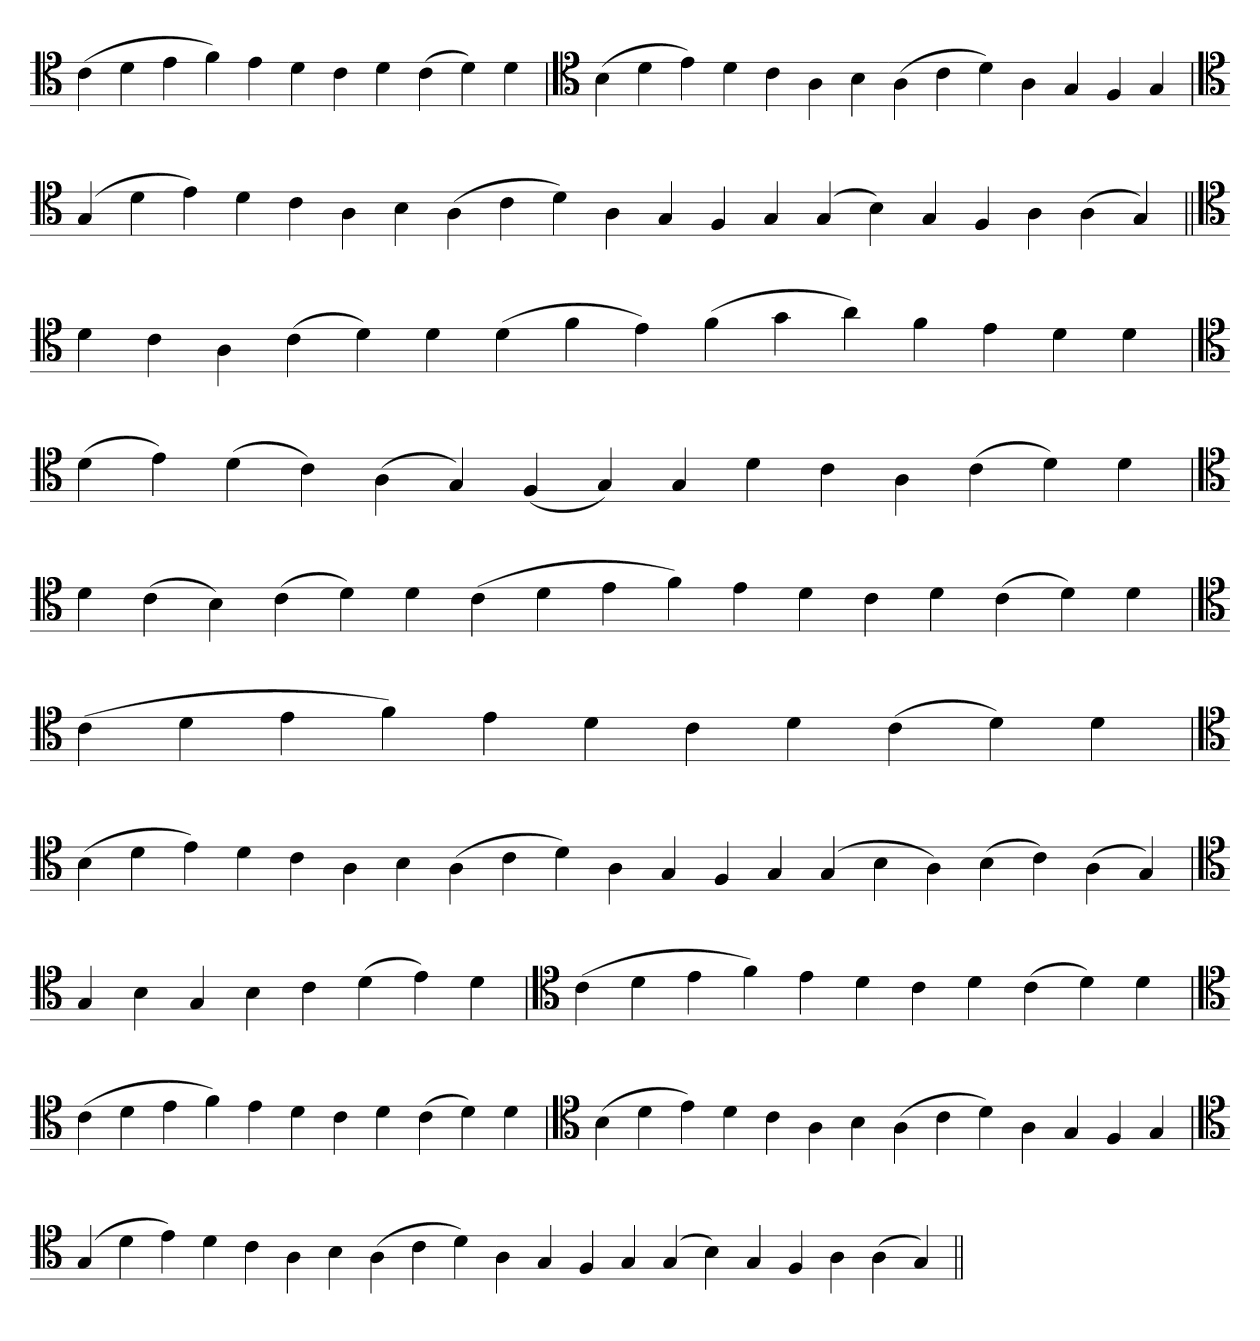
**kern
*part1
*staff1
*clefC4
=
(4c
4d
4e
4f)
4e
4d
4c
4d
(4c
4d)
4d
=`
*clefC4
(4B
4d
4e)
4d
4c
4A
4B
(4A
4c
4d)
4A
4G
4F
4G
='
*clefC4
(4G
4d
4e)
4d
4c
4A
4B
(4A
4c
4d)
4A
4G
4F
4G
(4G
4B)
4G
4F
4A
(4A
4G)
=||
*clefC4
4d
4c
4A
(4c
4d)
4d
(4d
4f
4e)
(4f
4g
4a)
4f
4e
4d
4d
='
*clefC4
(4d
4e)
(4d
4c)
(4A
4G)
(4F
4G)
4G
4d
4c
4A
(4c
4d)
4d
=
*clefC4
4d
(4c
4B)
(4c
4d)
4d
(4c
4d
4e
4f)
4e
4d
4c
4d
(4c
4d)
4d
=`
*clefC4
(4c
4d
4e
4f)
4e
4d
4c
4d
(4c
4d)
4d
=`
*clefC4
(4B
4d
4e)
4d
4c
4A
4B
(4A
4c
4d)
4A
4G
4F
4G
(4G
4B
4A)
(4B
4c)
(4A
4G)
='
*clefC4
4G
4B
4G
4B
4c
(4d
4e)
4d
=`
*clefC4
(4c
4d
4e
4f)
4e
4d
4c
4d
(4c
4d)
4d
=`
*clefC4
(4c
4d
4e
4f)
4e
4d
4c
4d
(4c
4d)
4d
=`
*clefC4
(4B
4d
4e)
4d
4c
4A
4B
(4A
4c
4d)
4A
4G
4F
4G
='
*clefC4
(4G
4d
4e)
4d
4c
4A
4B
(4A
4c
4d)
4A
4G
4F
4G
(4G
4B)
4G
4F
4A
(4A
4G)
=||
*-
